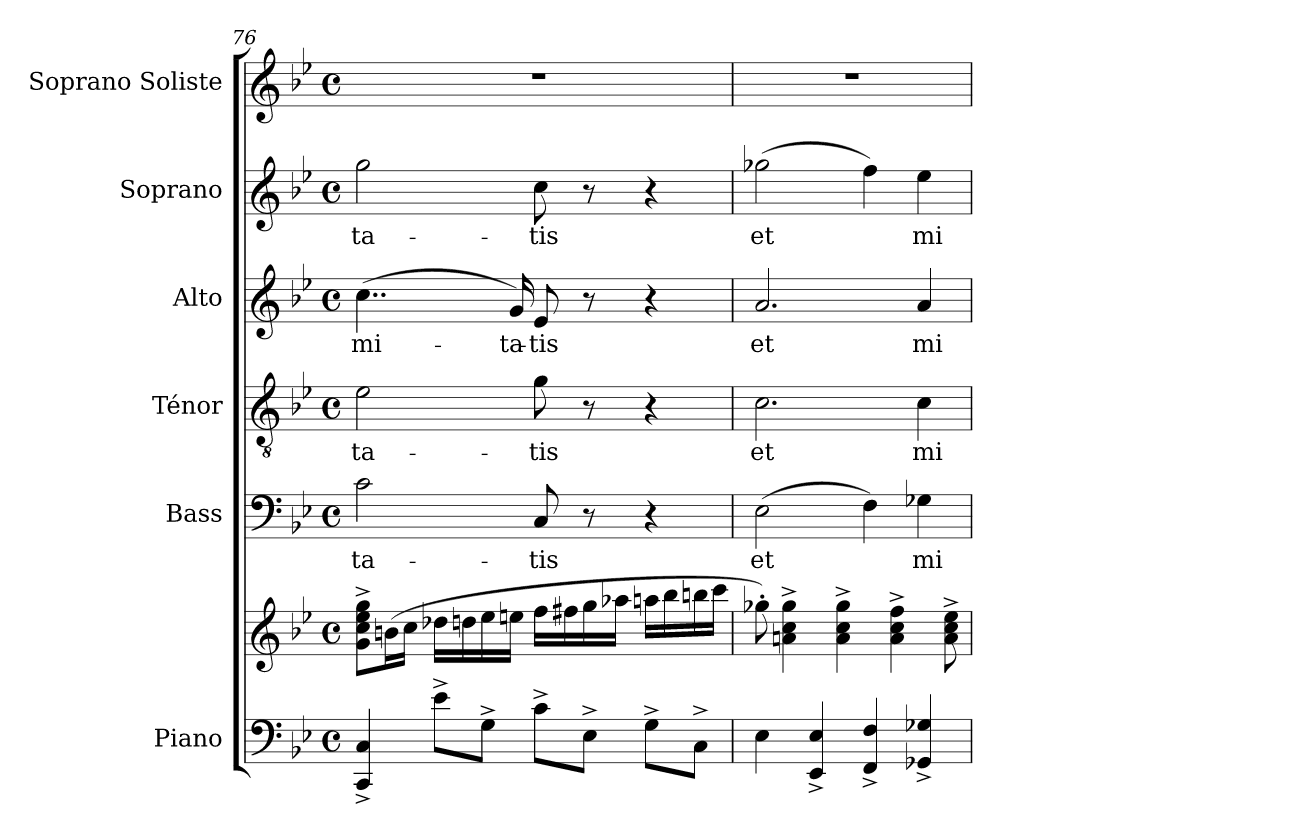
**kern	**kern	**kern	**text	**kern	**text	**kern	**text	**kern	**text	**kern
*part6	*part6	*part5	*part5	*part4	*part4	*part3	*part3	*part2	*part2	*part1
*staff7	*staff6	*staff5	*staff5	*staff4	*staff4	*staff3	*staff3	*staff2	*staff2	*staff1
*I"Piano	*	*I"Bass	*	*I"Ténor	*	*I"Alto	*	*I"Soprano	*	*I"Soprano Soliste
*I'Pno.	*	*I'B.	*	*I'T.	*	*I'A.	*	*I'S.	*	*
!!LO:PB:g=z
*clefF4	*clefG2	*clefF4	*	*clefGv2	*	*clefG2	*	*clefG2	*	*clefG2
*k[b-e-]	*k[b-e-]	*k[b-e-]	*	*k[b-e-]	*	*k[b-e-]	*	*k[b-e-]	*	*k[b-e-]
*M4/4	*M4/4	*M4/4	*	*M4/4	*	*M4/4	*	*M4/4	*	*M4/4
*met(c)	*met(c)	*met(c)	*	*met(c)	*	*met(c)	*	*met(c)	*	*met(c)
=76	=76	=76	=76	=76	=76	=76	=76	=76	=76	=76
4CC/^ 4C/^	8g\^ 8cc\^ 8ee-\^ 8gg\^L	2c\	-ta-	2e-\	-ta-	(4..cc\	-mi-	2gg\	-ta-	1r
.	(16bn\L	.	.	.	.	.	.	.	.	.
.	16cc\JJ	.	.	.	.	.	.	.	.	.
8e-^\L	16dd-X\LL	.	.	.	.	.	.	.	.	.
.	16ddn\	.	.	.	.	.	.	.	.	.
8G^\J	16ee-\	.	.	.	.	.	.	.	.	.
.	16een\JJ	.	.	.	.	16g/)	-ta-	.	.	.
8c^\L	16ff\LL	8C/	-tis	8g\	-tis	8e-/	-tis	8cc\	-tis	.
.	16ff#X\	.	.	.	.	.	.	.	.	.
8E-^\J	16gg\	8r	.	8r	.	8r	.	8r	.	.
.	16aa-X\JJ	.	.	.	.	.	.	.	.	.
8G^\L	16aan\LL	4r	.	4r	.	4r	.	4r	.	.
.	16bb-\	.	.	.	.	.	.	.	.	.
8C^\J	16bbn\	.	.	.	.	.	.	.	.	.
.	16ccc\JJ	.	.	.	.	.	.	.	.	.
=77	=77	=77	=77	=77	=77	=77	=77	=77	=77	=77
4E-\	8gg-X'\)	(2E-\	et	2.c\	et	2.a/	et	(2gg-X\	et	1r
.	4an\^ 4cc\^ 4gg-\^	.	.	.	.	.	.	.	.	.
4EE-/^ 4E-/^	.	.	.	.	.	.	.	.	.	.
.	4a\^ 4cc\^ 4gg-\^	.	.	.	.	.	.	.	.	.
4FF/^ 4F/^	.	4F\)	.	.	.	.	.	4ff\)	.	.
.	4a\^ 4cc\^ 4ff\^	.	.	.	.	.	.	.	.	.
4GG-X/^ 4G-X/^	.	4G-X\	mi-	4c\	mi-	4a/	mi-	4ee-\	mi-	.
.	8a\^ 8cc\^ 8ee-\^	.	.	.	.	.	.	.	.	.
=	=	=	=	=	=	=	=	=	=	=
*-	*-	*-	*-	*-	*-	*-	*-	*-	*-	*-
